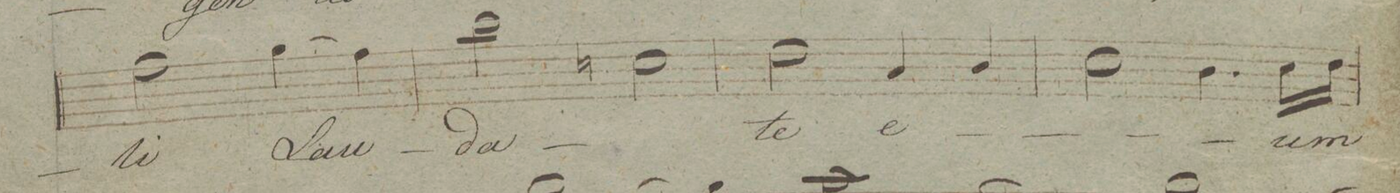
**kern	**text	**dynam
*I"Tenore.	*	*
*clefC4	*	*
*k[b-]	*	*
*met(c|)	*	*
*M2/2	*	*
2e\	-li	.
(4f\	Lau-	.
4e\)	.	.
=18	=18	=18
2a\	-da-	.
2Bn\	.	.
=19	=19	=19
2c\	-te	.
4G/	e-	.
4A/	.	.
=20	=20	=20
2B-\	.	.
4.A\	.	.
16B-\LL	-um	.
16c\JJ	.	.
=21	=21	=21
*-	*-	*-
